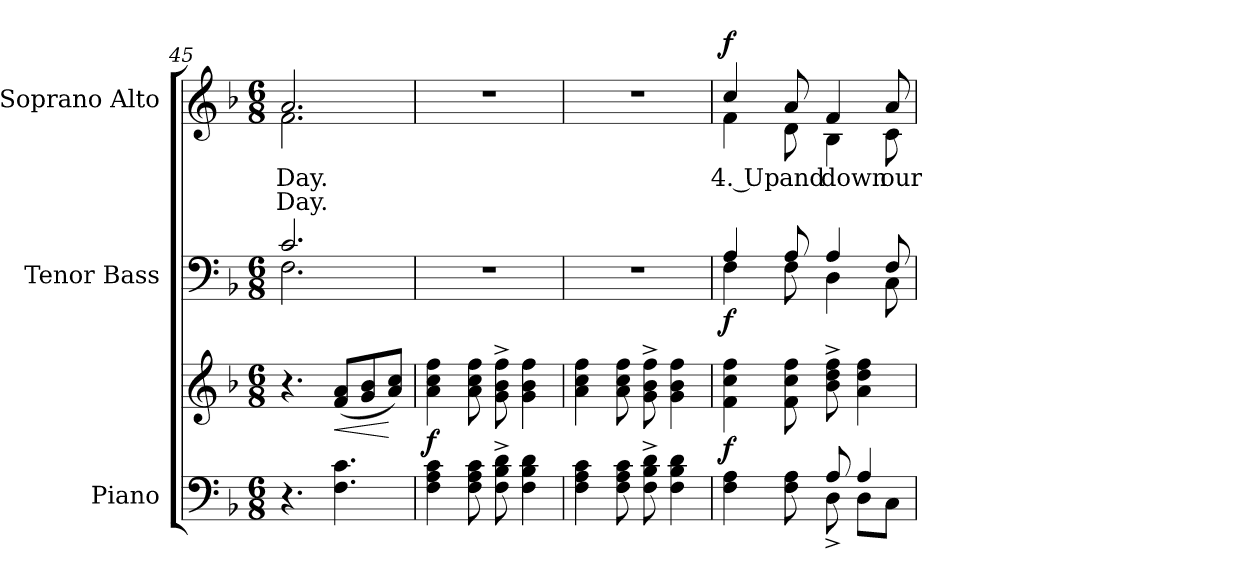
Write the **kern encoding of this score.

**kern	**kern	**dynam	**kern	**dynam	**kern	**text	**text	**dynam
*part3	*part3	*part3	*part2	*part2	*part1	*part1	*part1	*part1
*staff4	*staff3	*staff3/4	*staff2	*staff2	*staff1	*staff1	*staff1	*staff1
*I"Piano	*	*	*I"Tenor Bass	*	*I"Soprano Alto	*	*	*
*I'Pno.	*	*	*I'B.	*	*I'S.	*	*	*
*clefF4	*clefG2	*	*clefF4	*	*clefG2	*	*	*
*k[b-]	*k[b-]	*	*k[b-]	*	*k[b-]	*	*	*
*F:	*F:	*	*F:	*	*F:	*	*	*
*M6/8	*M6/8	*	*M6/8	*	*M6/8	*	*	*
=45	=45	=45	=45	=45	=45	=45	=45	=45
*	*	*	*^	*	*	*	*	*
!	!	!	!	!	!	!	!LO:LY:a:color=#000000	!LO:LY:b:color=#000000	!
*	*	*	*	*	*	*^	*	*	*
4.r	4.r	.	2.ci/	2.Fi\	.	2.ai/	2.fi\	Day.	Day.	.
!	!	!LO:HP:b	!	!	!	!	!	!	!	!
4.Fi\ 4.ci	(8fi/ 8aiL	<	.	.	.	.	.	.	.	.
.	8gi/ 8b-i	.	.	.	.	.	.	.	.	.
.	8ai/ 8cciJ)	[	.	.	.	.	.	.	.	.
*	*	*	*v	*v	*	*	*	*	*	*
*	*	*	*	*	*v	*v	*	*	*
=46	=46	=46	=46	=46	=46	=46	=46	=46
!	!	!	!LO:N:vis=1	!	!LO:N:vis=1	!	!	!
4Fi\ 4Ai 4ci	4ai\ 4cci 4ffi	f	2.r	.	2.r	.	.	.
8Fi\ 8Ai 8ci	8ai\ 8cci 8ffi	.	.	.	.	.	.	.
8Fi\^ 8B-i^ 8di^	8gi\^ 8b-i^ 8ffi^	.	.	.	.	.	.	.
4Fi\ 4B-i 4di	4gi\ 4b-i 4ffi	.	.	.	.	.	.	.
=47	=47	=47	=47	=47	=47	=47	=47	=47
!	!	!	!LO:N:vis=1	!	!LO:N:vis=1	!	!	!
4Fi\ 4Ai 4ci	4ai\ 4cci 4ffi	.	2.r	.	2.r	.	.	.
8Fi\ 8Ai 8ci	8ai\ 8cci 8ffi	.	.	.	.	.	.	.
8Fi\^ 8B-i^ 8di^	8gi\^ 8b-i^ 8ffi^	.	.	.	.	.	.	.
4Fi\ 4B-i 4di	4gi\ 4b-i 4ffi	.	.	.	.	.	.	.
!!LO:PB:g=z
=48	=48	=48	=48	=48	=48	=48	=48	=48
*^	*	*	*^	*	*	*	*	*
!	!	!	!	!	!	!	!	!LO:LY:b:color=#000000	!	!
*	*	*	*	*	*	*	*^	*	*	*
4Fi\ 4Ai	4.ryy	4fi\ 4cci 4ffi	f	4Ai/	4Fi\	f	4cci/	4fi\	4. Up	.	f
!	!	!	!	!	!	!	!	!	!LO:LY:b:color=#000000	!	!
8Fi\ 8Ai	.	8fi\ 8cci 8ffi	.	8Ai/	8Fi\	.	8ai/	8di\	and	.	.
!	!	!	!	!	!	!	!	!	!LO:LY:b:color=#000000	!	!
8Ai/	8D^i\	8b-i\^ 8ddi^ 8ffi^	.	4Ai/	4Di\	.	4fi/	4B-i\	down	.	.
4Ai/	8Di\L	4ai\ 4ddi 4ffi	.	.	.	.	.	.	.	.	.
!	!	!	!	!	!	!	!	!	!LO:LY:b:color=#000000	!	!
.	8Ci\J	.	.	8Fi/	8Ci\	.	8ai/	8ci\	our	.	.
*	*	*	*	*v	*v	*	*	*	*	*	*
*v	*v	*	*	*	*	*v	*v	*	*	*
=	=	=	=	=	=	=	=	=
*-	*-	*-	*-	*-	*-	*-	*-	*-
